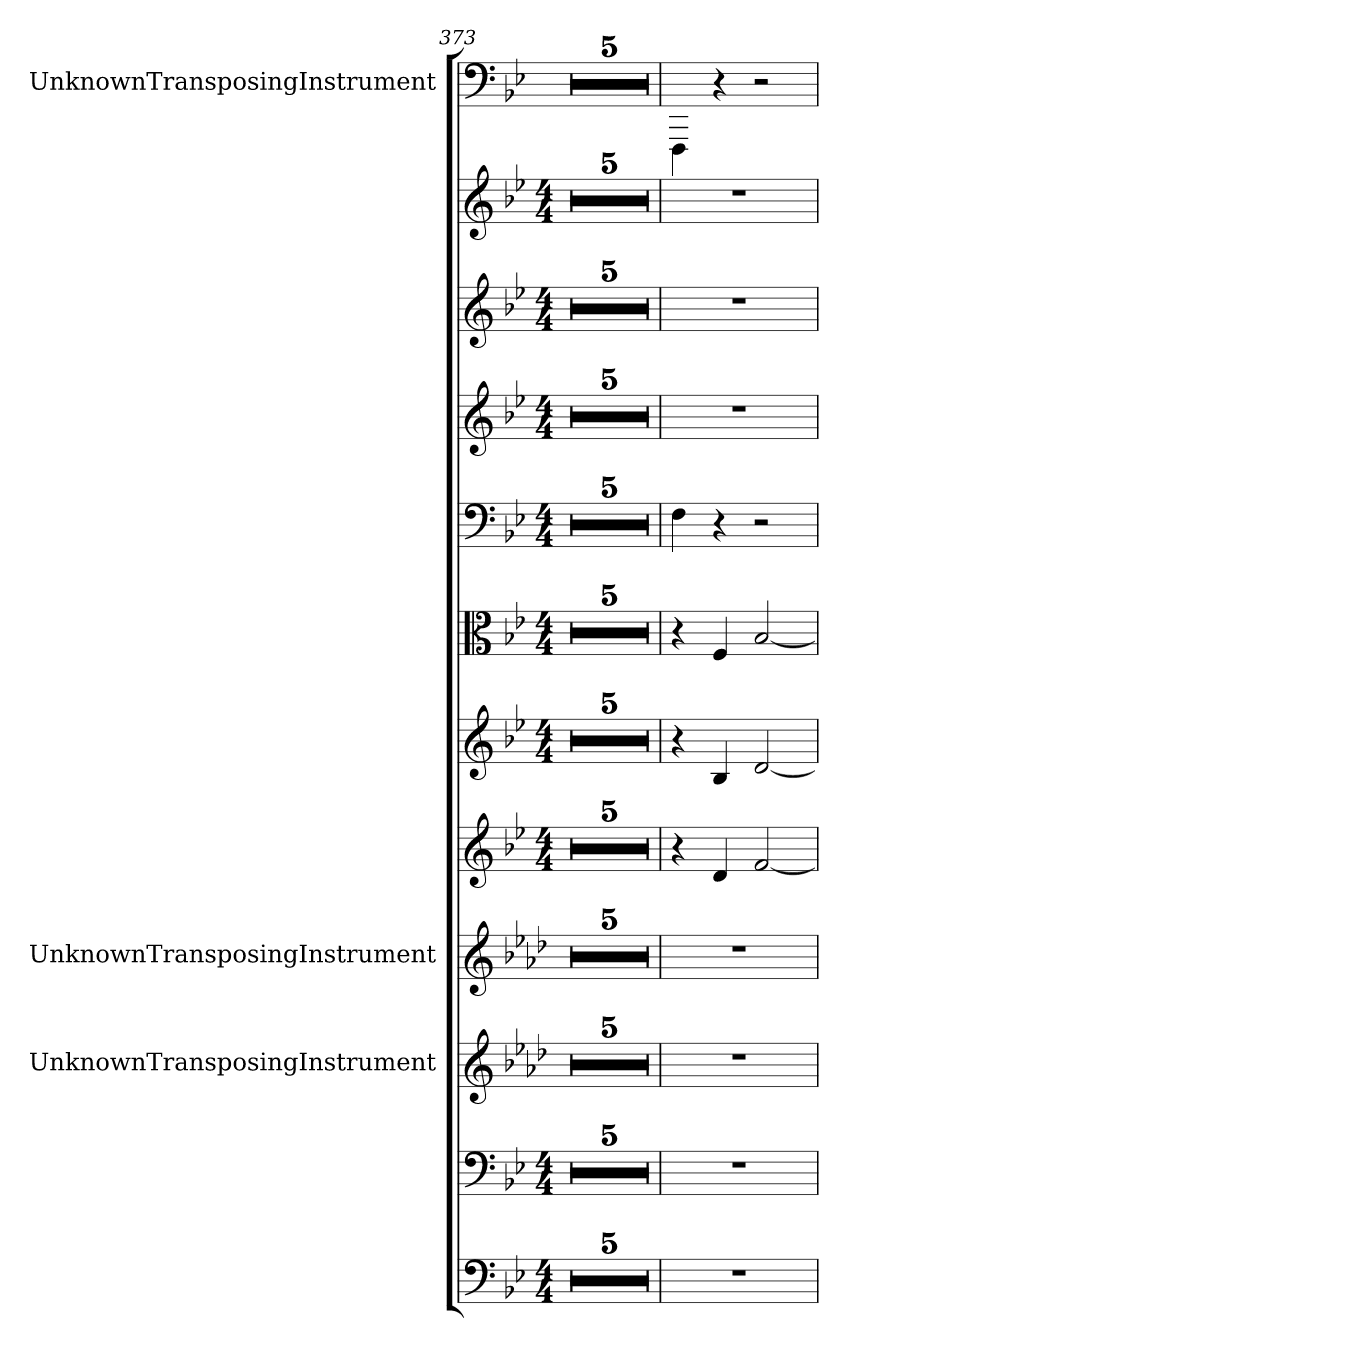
**kern	**kern	**kern	**kern	**kern	**kern	**kern	**kern	**kern	**kern	**kern	**kern
*part12	*part11	*part10	*part9	*part8	*part7	*part6	*part5	*part4	*part3	*part2	*part1
*staff12	*staff11	*staff10	*staff9	*staff8	*staff7	*staff6	*staff5	*staff4	*staff3	*staff2	*staff1
*	*	*I"UnknownTransposingInstrument	*I"UnknownTransposingInstrument	*	*	*	*	*	*	*	*I"UnknownTransposingInstrument
*clefF4	*clefF4	*clefG2	*clefG2	*clefG2	*clefG2	*clefC3	*clefF4	*clefG2	*clefG2	*clefG2	*clefF4
*	*	*ITrd-1c-2	*ITrd-1c-2	*	*	*	*	*	*	*	*ITrd-7c-12
*k[b-e-]	*k[b-e-]	*k[b-e-]	*k[b-e-]	*k[b-e-]	*k[b-e-]	*k[b-e-]	*k[b-e-]	*k[b-e-]	*k[b-e-]	*k[b-e-]	*k[b-e-]
*M4/4	*M4/4	*	*	*M4/4	*M4/4	*M4/4	*M4/4	*M4/4	*M4/4	*M4/4	*
=373	=373	=373	=373	=373	=373	=373	=373	=373	=373	=373	=373
1r	1r	1r	1r	1r	1r	1r	1r	1r	1r	1r	1r
=374	=374	=374	=374	=374	=374	=374	=374	=374	=374	=374	=374
1r	1r	1r	1r	1r	1r	1r	1r	1r	1r	1r	1r
=375	=375	=375	=375	=375	=375	=375	=375	=375	=375	=375	=375
1r	1r	1r	1r	1r	1r	1r	1r	1r	1r	1r	1r
=376	=376	=376	=376	=376	=376	=376	=376	=376	=376	=376	=376
1r	1r	1r	1r	1r	1r	1r	1r	1r	1r	1r	1r
=377	=377	=377	=377	=377	=377	=377	=377	=377	=377	=377	=377
1r	1r	1r	1r	1r	1r	1r	1r	1r	1r	1r	1r
=378	=378	=378	=378	=378	=378	=378	=378	=378	=378	=378	=378
1r	1r	1r	1r	4r	4r	4r	4F\	1r	1r	1r	4FF\
.	.	.	.	4d/	4B-/	4F/	4r	.	.	.	4r
.	.	.	.	[2f/	[2d/	[2B-/	2r	.	.	.	2r
=	=	=	=	=	=	=	=	=	=	=	=
*-	*-	*-	*-	*-	*-	*-	*-	*-	*-	*-	*-
